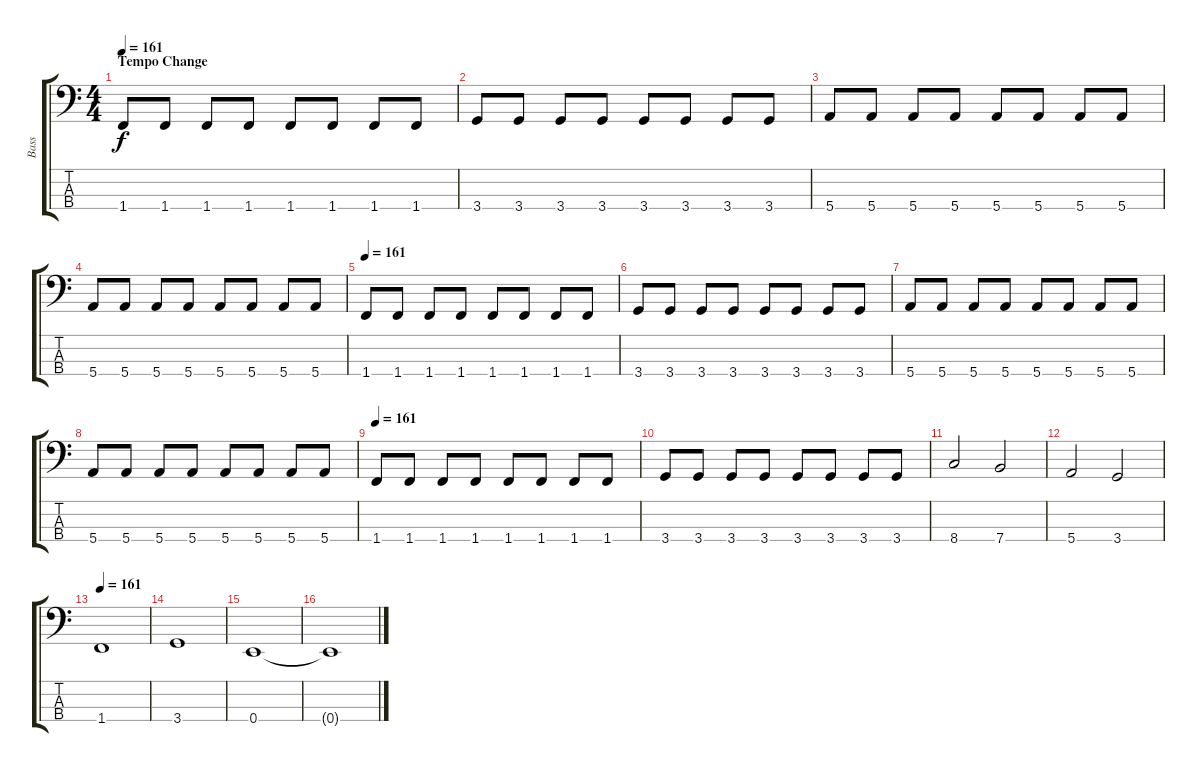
\track ("Bass" "Bass") {instrument electricbassfinger}
\staff {score tabs}
\tuning (G2 D2 A1 E1) {hide}
\ts (4 4)
\section ("" "Tempo Change")
\tempo 161
\clef f4
\ks c
1.4.8{dy f} 1.4.8 1.4.8 1.4.8 1.4.8 1.4.8 1.4.8 1.4.8 |
3.4.8 3.4.8 3.4.8 3.4.8 3.4.8 3.4.8 3.4.8 3.4.8 |
5.4.8 5.4.8 5.4.8 5.4.8 5.4.8 5.4.8 5.4.8 5.4.8 |
5.4.8 5.4.8 5.4.8 5.4.8 5.4.8 5.4.8 5.4.8 5.4.8 |
\tempo 161
1.4.8 1.4.8 1.4.8 1.4.8 1.4.8 1.4.8 1.4.8 1.4.8 |
3.4.8 3.4.8 3.4.8 3.4.8 3.4.8 3.4.8 3.4.8 3.4.8 |
5.4.8 5.4.8 5.4.8 5.4.8 5.4.8 5.4.8 5.4.8 5.4.8 |
5.4.8 5.4.8 5.4.8 5.4.8 5.4.8 5.4.8 5.4.8 5.4.8 |
\tempo 161
1.4.8 1.4.8 1.4.8 1.4.8 1.4.8 1.4.8 1.4.8 1.4.8 |
3.4.8 3.4.8 3.4.8 3.4.8 3.4.8 3.4.8 3.4.8 3.4.8 |
8.4.2 7.4.2 |
5.4.2 3.4.2 |
\tempo 161
1.4.1 |
3.4.1 |
0.4.1 |
0.4{t}.1
